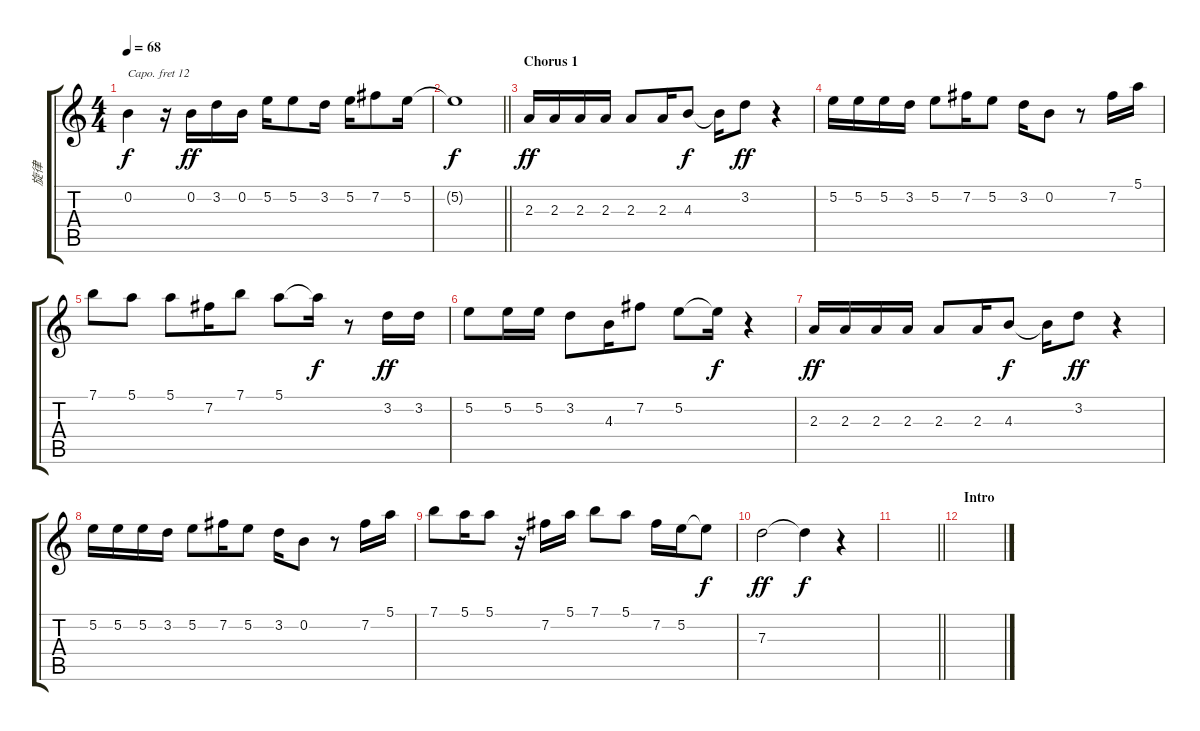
\track ("旋律" "旋律") {instrument voiceoohs}
\staff {score tabs}
\capo 12
\tuning (E4 B3 G3 D3 A2 E2) {hide}
\ts (4 4)
\tempo 68
\clef g2
\ks c
0.2{t}.4{dy f} r.16 0.2.16{dy ff} 3.2.16 0.2.16 5.2.16 5.2.8 3.2.16 5.2.16 7.2.8 5.2.16 |
\barLineRight lightlight
5.2{t}.1{dy f} |
\section ("" "Chorus 1")
2.3.16{dy ff} 2.3.16 2.3.16 2.3.16 2.3.8 2.3.16 4.3.8{dy f} 4.3{t}.16 3.2.8{dy ff} r.4 |
5.2.16 5.2.16 5.2.16 3.2.16 5.2.8 7.2.16 5.2.8 3.2.16 0.2.8 r.8 7.2.16 5.1.16 |
7.1.8 5.1.8 5.1.8 7.2.16 7.1.8 5.1.8 5.1{t}.16{dy f} r.8 3.2.16{dy ff} 3.2.16 |
5.2.8 5.2.16 5.2.16 3.2.8 4.3.16 7.2.8 5.2.8 5.2{t}.16{dy f} r.4 |
2.3.16{dy ff} 2.3.16 2.3.16 2.3.16 2.3.8 2.3.16 4.3.8{dy f} 4.3{t}.16 3.2.8{dy ff} r.4 |
5.2.16 5.2.16 5.2.16 3.2.16 5.2.8 7.2.16 5.2.8 3.2.16 0.2.8 r.8 7.2.16 5.1.16 |
7.1.8 5.1.16 5.1.8 r.16 7.2.16 5.1.16 7.1.8 5.1.8 7.2.16 5.2.16 5.2{t}.8{dy f} |
7.3.2{dy ff} 7.3{t}.4{dy f} r.4 |
\barLineRight lightlight
|
\section ("" "Intro")
